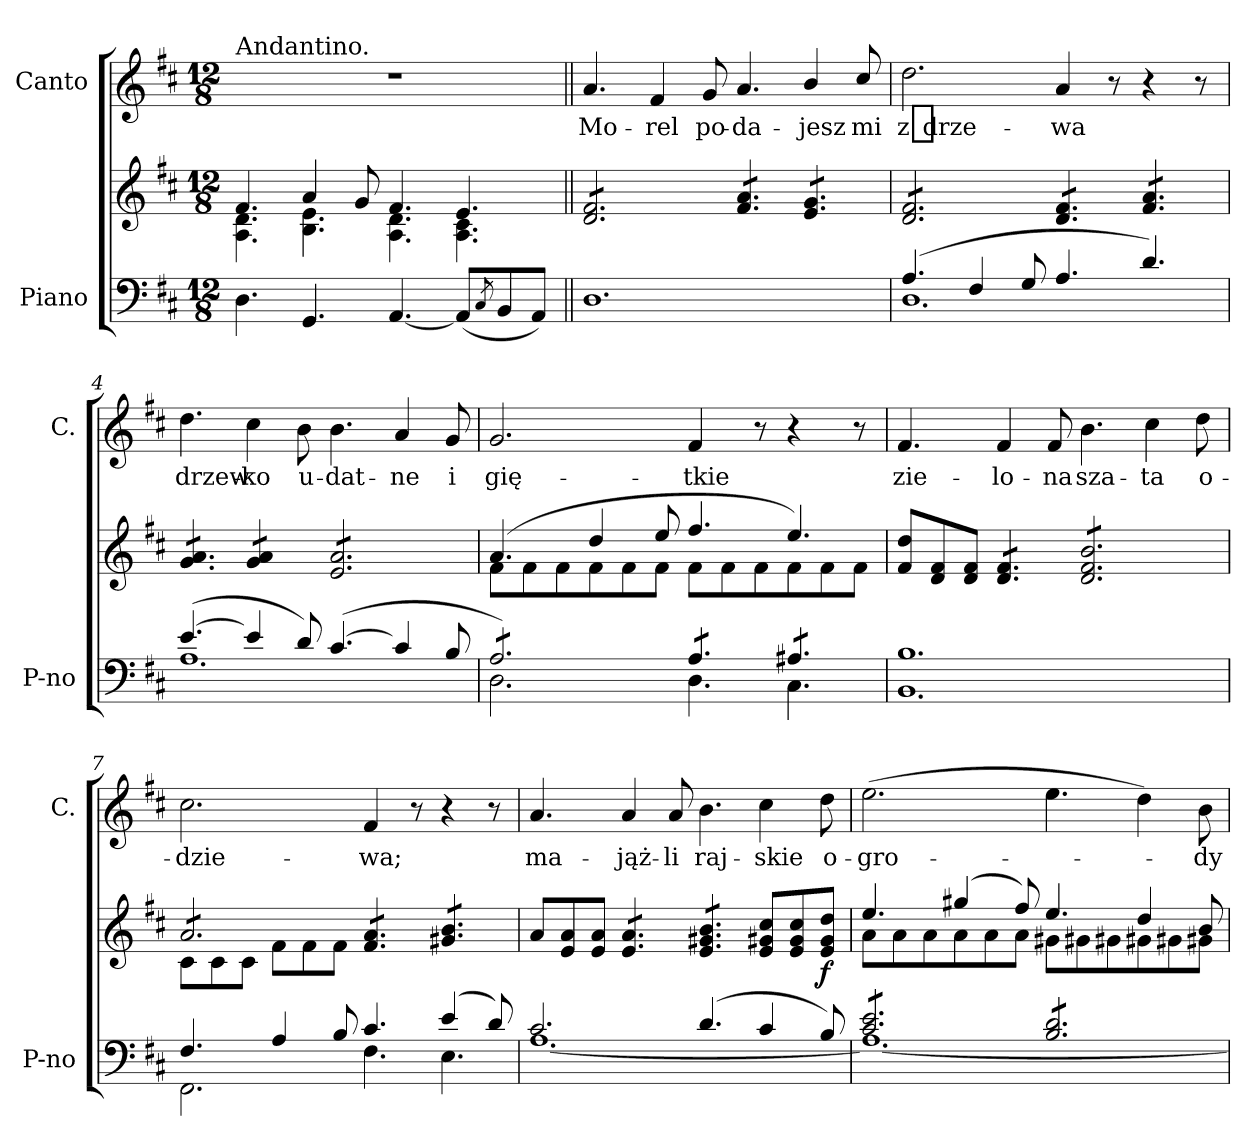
**kern	**kern	**dynam	**kern	**text
*part2	*part2	*part2	*part1	*part1
*staff3	*staff2	*staff2/3	*staff1	*staff1
*I"Piano	*	*	*I"Canto	*
*I'P-no	*	*	*I'C.	*
*clefF4	*clefG2	*	*clefG2	*
*k[f#c#]	*k[f#c#]	*	*k[f#c#]	*
*M12/8	*M12/8	*	*M12/8	*
=1	=1	=1	=1	=1
*	*^	*	*	*
!	!	!	!	!LO:TX:a:t=Andantino.	!
4.D\	4.f#/	4.A\ 4.d\	.	1.r	.
4.GG/	4a/	4.B\ 4.e\	.	.	.
.	8g/	.	.	.	.
[4.AA/	4.f#/	4.A\ 4.d\	.	.	.
(8AA/L]	4.e/	4.A\ 4.c#\	.	.	.
8qC#/	.	.	.	.	.
8BB/	.	.	.	.	.
8AA/J)	.	.	.	.	.
*	*v	*v	*	*	*
=2||	=2||	=2||	=2||	=2||
*	*tremolo	*	*	*
1.D\	8d/ 8f#/L	.	4.a/	Mo-
.	8d/ 8f#/	.	.	.
.	8d/ 8f#/	.	.	.
.	8d/ 8f#/	.	4f#/	-rel
.	8d/ 8f#/	.	.	.
.	8d/ 8f#/J	.	8g/	po-
.	8f#/ 8a/L	.	4.a/	-da-
.	8f#/ 8a/	.	.	.
.	8f#/ 8a/J	.	.	.
.	8e/ 8g/L	.	4b/	-jesz
.	8e/ 8g/	.	.	.
.	8e/ 8g/J	.	8cc#/	mi
=3	=3	=3	=3	=3
*^	*	*	*	*
(<4.A/	1.D\	8d/ 8f#/L	.	2.dd\	z drze-
.	.	8d/ 8f#/	.	.	.
.	.	8d/ 8f#/	.	.	.
4F#/	.	8d/ 8f#/	.	.	.
.	.	8d/ 8f#/	.	.	.
8G/	.	8d/ 8f#/J	.	.	.
4.A/	.	8d/ 8f#/L	.	4a/	-wa
.	.	8d/ 8f#/	.	.	.
.	.	8d/ 8f#/J	.	8r	.
4.d/)	.	8f#/ 8a/L	.	4r	.
.	.	8f#/ 8a/	.	.	.
.	.	8f#/ 8a/J	.	8r	.
=4	=4	=4	=4	=4	=4
(<[4.e/	1.A\	8g/ 8a/L	.	4.dd\	drzew-
.	.	8g/ 8a/	.	.	.
.	.	8g/ 8a/J	.	.	.
4e/]	.	8g/ 8a/L	.	4cc#\	-ko
.	.	8g/ 8a/J	.	.	.
8d/)	.	8ryy	.	8b\	u-
(<[4.c#/	.	8e/ 8a/L	.	4.b\	-dat-
.	.	8e/ 8a/	.	.	.
.	.	8e/ 8a/	.	.	.
4c#/]	.	8e/ 8a/	.	4a/	-ne
.	.	8e/ 8a/	.	.	.
8B/	.	8e/ 8a/J	.	8g/	i
=5	=5	=5	=5	=5	=5
*	*	*^	*	*	*
*tremolo	*	*	*	*	*	*
8A/)L	2.D\	(<4.a/	8f#\L	.	2.g/	gię-
8A/)	.	.	8f#\	.	.	.
8A/)	.	.	8f#\	.	.	.
8A/)	.	4dd/	8f#\	.	.	.
8A/)	.	.	8f#\	.	.	.
8A/)J	.	8ee/	8f#\J	.	.	.
8A/L	4.D\	4.ff#/	8f#\L	.	4f#/	-tkie
8A/	.	.	8f#\	.	.	.
8A/J	.	.	8f#\	.	8r	.
8A#X/L	4.C#\	4.ee/)	8f#\	.	4r	.
8A#X/	.	.	8f#\	.	.	.
8A#X/J	.	.	8f#\J	.	8r	.
*	*	*Xtremolo	*	*	*	*
*Xtremolo	*	*	*	*	*	*
*	*	*v	*v	*	*	*
=6	=6	=6	=6	=6	=6
1.B/	1.BB\	8f#/ 8dd/L	.	4.f#/	zie-
.	.	8d/ 8f#/	.	.	.
.	.	8d/ 8f#/J	.	.	.
*	*	*tremolo	*	*	*
.	.	8d/ 8f#/L	.	4f#/	-lo-
.	.	8d/ 8f#/	.	.	.
.	.	8d/ 8f#/J	.	8f#/	-na
.	.	8d/ 8f#/ 8b/L	.	4.b\	sza-
.	.	8d/ 8f#/ 8b/	.	.	.
.	.	8d/ 8f#/ 8b/	.	.	.
.	.	8d/ 8f#/ 8b/	.	4cc#\	-ta
.	.	8d/ 8f#/ 8b/	.	.	.
.	.	8d/ 8f#/ 8b/J	.	8dd\	o-
=7	=7	=7	=7	=7	=7
*	*	*^	*	*	*
4.F#/	2.FF#\	8a/L	8c#\L	.	2.cc#\	-dzie-
.	.	8a/	8c#\	.	.	.
.	.	8a/	8c#\J	.	.	.
4A/	.	8a/	8f#\L	.	.	.
.	.	8a/	8f#\	.	.	.
8B/	.	8a/J	8f#\J	.	.	.
4.c#/	4.F#\	8f#/ 8a/L	2.ryy	.	4f#/	-wa;
.	.	8f#/ 8a/	.	.	.	.
.	.	8f#/ 8a/J	.	.	8r	.
(<4e/	4.E\	8g#X/ 8b/L	.	.	4r	.
.	.	8g#X/ 8b/	.	.	.	.
8d/)	.	8g#X/ 8b/J	.	.	8r	.
*	*	*Xtremolo	*	*	*	*
*	*	*v	*v	*	*	*
=8	=8	=8	=8	=8	=8
2.c#/	[1.A\	8a/L	.	4.a/	ma-
.	.	8e/ 8a/	.	.	.
.	.	8e/ 8a/J	.	.	.
*	*	*tremolo	*	*	*
.	.	8e/ 8a/L	.	4a/	-jąż-
.	.	8e/ 8a/	.	.	.
.	.	8e/ 8a/J	.	8a/	-li
(<4.d/	.	8e/ 8g#X/ 8b/L	.	4.b\	raj-
.	.	8e/ 8g#X/ 8b/	.	.	.
.	.	8e/ 8g#X/ 8b/J	.	.	.
*	*	*Xtremolo	*	*	*
4c#/	.	8e/ 8g#X/ 8cc#/L	.	4cc#\	-skie
.	.	8e/ 8g#/ 8cc#/	.	.	.
!	!	!	!LO:DY:b	!	!
8B/)	.	8e/ 8g#/ 8dd/J	f	8dd\	o-
=9	=9	=9	=9	=9	=9
*	*	*^	*	*	*
*tremolo	*	*	*	*	*	*
*	*	*tremolo	*	*	*	*
8c#/ 8e/L	1.A\_	4.ee/	8a\L	.	(2.ee\	-gro-
8c#/ 8e/	.	.	8a\	.	.	.
8c#/ 8e/	.	.	8a\	.	.	.
8c#/ 8e/	.	(<4gg#X/	8a\	.	.	.
8c#/ 8e/	.	.	8a\	.	.	.
8c#/ 8e/J	.	8ff#/)	8a\J	.	.	.
8B/ 8d/L	.	4.ee/	8g#X\L	.	4.ee\	.
8B/ 8d/	.	.	8g#X\	.	.	.
8B/ 8d/	.	.	8g#X\	.	.	.
8B/ 8d/	.	4dd/	8g#X\	.	4dd\)	.
8B/ 8d/	.	.	8g#X\	.	.	.
8B/ 8d/J	.	8b/	8g#X\J	.	8b\	-dy
*	*	*Xtremolo	*	*	*	*
*Xtremolo	*	*	*	*	*	*
*v	*v	*	*	*	*	*
*	*v	*v	*	*	*
=	=	=	=	=
*-	*-	*-	*-	*-
